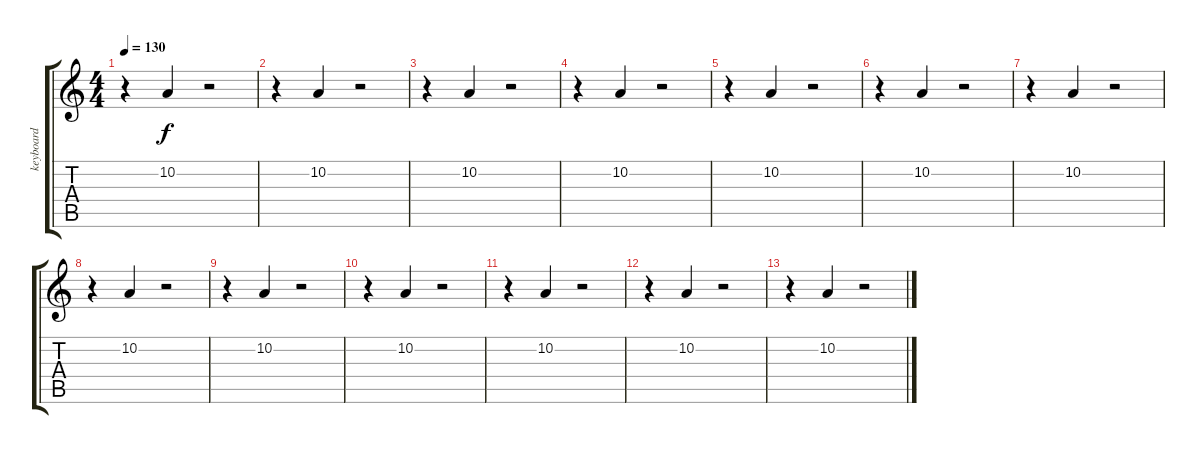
\track ("keyboard" "keyboard") {instrument pad1newage}
\staff {score tabs}
\tuning (E4 B3 G3 D3 A2 E2) {hide}
\ts (4 4)
\tempo 130
\clef g2
\ks c
r.4{dy f} 10.2.4 r.2 |
r.4 10.2.4 r.2 |
r.4 10.2.4 r.2 |
r.4 10.2.4 r.2 |
r.4 10.2.4 r.2 |
r.4 10.2.4 r.2 |
r.4 10.2.4 r.2 |
r.4 10.2.4 r.2 |
r.4 10.2.4 r.2 |
r.4 10.2.4 r.2 |
r.4 10.2.4 r.2 |
r.4 10.2.4 r.2 |
r.4 10.2.4 r.2
